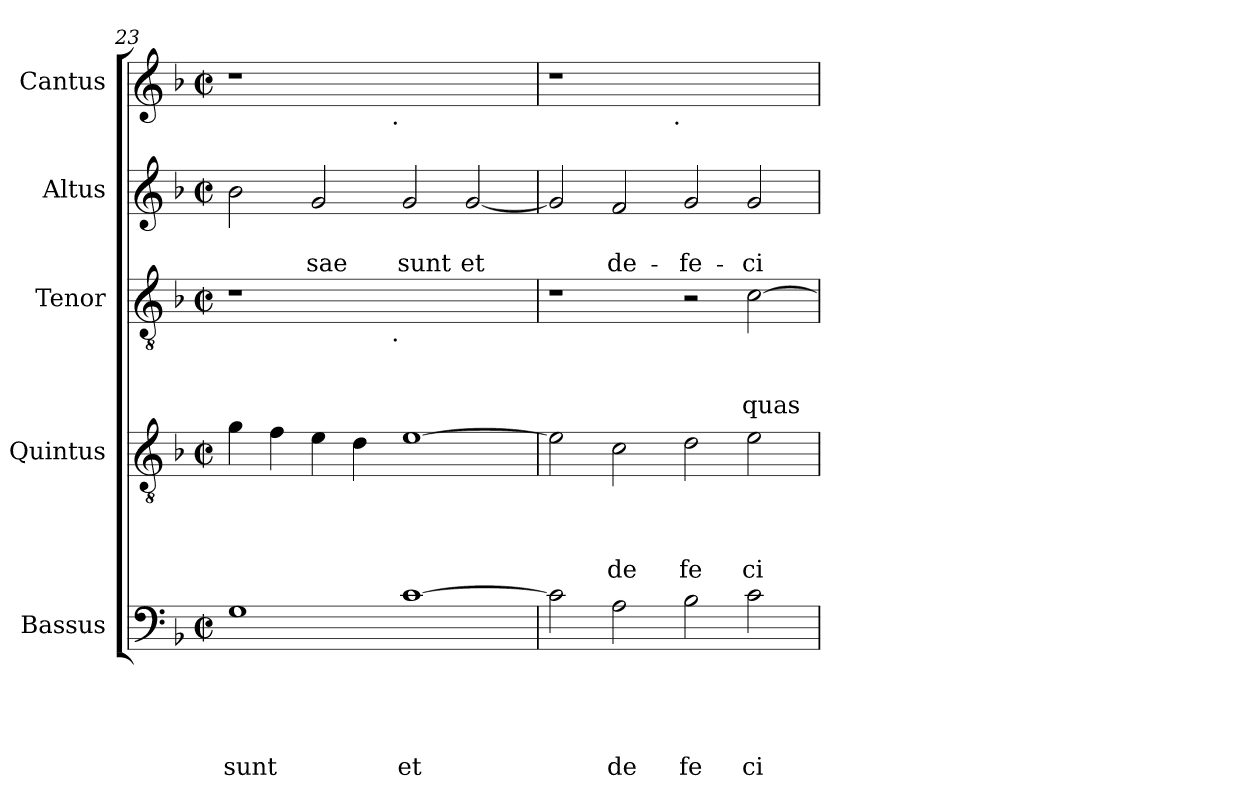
**kern	**text	**text	**text	**text	**text	**kern	**text	**text	**text	**text	**kern	**text	**text	**text	**kern	**text	**text	**kern
*part5	*part5	*part5	*part5	*part5	*part5	*part4	*part4	*part4	*part4	*part4	*part3	*part3	*part3	*part3	*part2	*part2	*part2	*part1
*staff5	*staff5	*staff5	*staff5	*staff5	*staff5	*staff4	*staff4	*staff4	*staff4	*staff4	*staff3	*staff3	*staff3	*staff3	*staff2	*staff2	*staff2	*staff1
*I"Bassus	*	*	*	*	*	*I"Quintus	*	*	*	*	*I"Tenor	*	*	*	*I"Altus	*	*	*I"Cantus
*clefF4	*	*	*	*	*	*clefGv2	*	*	*	*	*clefGv2	*	*	*	*clefG2	*	*	*clefG2
*k[b-]	*	*	*	*	*	*k[b-]	*	*	*	*	*k[b-]	*	*	*	*k[b-]	*	*	*k[b-]
*F:	*	*	*	*	*	*F:	*	*	*	*	*F:	*	*	*	*F:	*	*	*F:
*M2/2	*	*	*	*	*	*M2/2	*	*	*	*	*M2/2	*	*	*	*M2/2	*	*	*M2/2
*met(c|)	*	*	*	*	*	*met(c|)	*	*	*	*	*met(c|)	*	*	*	*met(c|)	*	*	*met(c|)
=23	=23	=23	=23	=23	=23	=23	=23	=23	=23	=23	=23	=23	=23	=23	=23	=23	=23	=23
!	!	!	!	!	!LO:LY:b	!	!	!	!	!	!	!	!	!	!	!	!	!
*	*	*	*	*	*	*	*	*	*	*	*^	*	*	*	*	*	*	*^
1G	.	.	.	.	sunt	4g\	.	.	.	.	1r	2ryy	.	.	.	2b-\	.	.	1r	2ryy
.	.	.	.	.	.	4f\	.	.	.	.	.	.	.	.	.	.	.	.	.	.
!	!	!	!	!	!	!	!	!	!	!	!	!	!	!	!	!	!	!LO:LY:b	!	!
.	.	.	.	.	.	4e\	.	.	.	.	.	4...ryy	.	.	.	2g/	.	-sae	.	4...ryy
.	.	.	.	.	.	4d\	.	.	.	.	.	.	.	.	.	.	.	.	.	.
!	!	!	!	!	!	!	!	!	!	!	!	!	!	!	!	!	!	!	!	!LO:TX:b:t=.
!	!	!	!	!	!	!	!	!	!	!	!	!LO:TX:b:t=.	!	!	!	!	!	!	!	!
.	.	.	.	.	.	.	.	.	.	.	.	1ryy	.	.	.	.	.	.	.	1ryy
!	!	!	!	!	!LO:LY:b	!	!	!	!	!	!	!	!	!	!	!	!	!LO:LY:b	!	!
[>1c	.	.	.	.	et	[>1e	.	.	.	.	1ryy	.	.	.	.	2g/	.	sunt	1ryy	.
!	!	!	!	!	!	!	!	!	!	!	!	!	!	!	!	!	!	!LO:LY:b	!	!
.	.	.	.	.	.	.	.	.	.	.	.	.	.	.	.	[<2g/	.	et	.	.
.	.	.	.	.	.	.	.	.	.	.	.	32ryy	.	.	.	.	.	.	.	32ryy
*	*	*	*	*	*	*	*	*	*	*	*v	*v	*	*	*	*	*	*	*	*
=24	=24	=24	=24	=24	=24	=24	=24	=24	=24	=24	=24	=24	=24	=24	=24	=24	=24	=24	=24
2c\]	.	.	.	.	.	2e\]	.	.	.	.	1r	.	.	.	2g/]	.	.	1r	2ryy
!	!	!	!	!	!LO:LY:b	!	!	!	!	!LO:LY:b	!	!	!	!	!	!	!LO:LY:b	!	!
2A\	.	.	.	.	de	2c\	.	.	.	de	.	.	.	.	2f/	.	de-	.	4...ryy
!	!	!	!	!	!	!	!	!	!	!	!	!	!	!	!	!	!	!	!LO:TX:b:t=.
.	.	.	.	.	.	.	.	.	.	.	.	.	.	.	.	.	.	.	1ryy
!	!	!	!	!	!LO:LY:b	!	!	!	!	!LO:LY:b	!	!	!	!	!	!	!LO:LY:b	!	!
2B-\	.	.	.	.	fe	2d\	.	.	.	fe	2r	.	.	.	2g/	.	-fe-	1ryy	.
!	!	!	!	!	!LO:LY:b	!	!	!	!	!LO:LY:b	!	!	!	!LO:LY:b	!	!	!LO:LY:b	!	!
2c\	.	.	.	.	ci	2e\	.	.	.	ci	[>2c\	.	.	quas	2g/	.	-ci-	.	.
.	.	.	.	.	.	.	.	.	.	.	.	.	.	.	.	.	.	.	32ryy
*	*	*	*	*	*	*	*	*	*	*	*	*	*	*	*	*	*	*v	*v
=	=	=	=	=	=	=	=	=	=	=	=	=	=	=	=	=	=	=
*-	*-	*-	*-	*-	*-	*-	*-	*-	*-	*-	*-	*-	*-	*-	*-	*-	*-	*-
